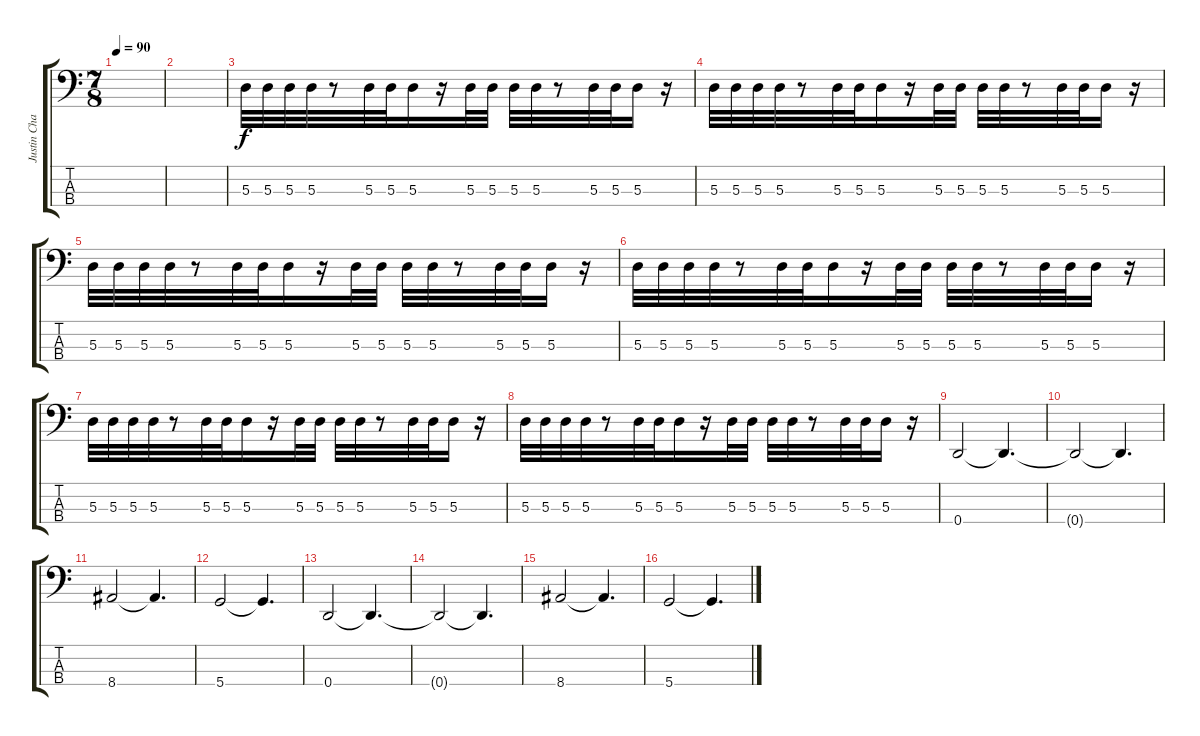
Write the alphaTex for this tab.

\track ("Justin Chancellor" "Justin Cha") {instrument electricbassfinger}
\staff {score tabs}
\tuning (G2 D2 A1 D1) {hide}
\ts (7 8)
\tempo 90
\clef f4
\ks c
|
|
5.3.32{instrument overdrivenguitar} 5.3.32 5.3.32 5.3.32 r.8 5.3.32 5.3.32 5.3.16 r.16 5.3.32 5.3.32 5.3.32 5.3.32 r.8 5.3.32 5.3.32 5.3.16 r.16 |
5.3.32 5.3.32 5.3.32 5.3.32 r.8 5.3.32 5.3.32 5.3.16 r.16 5.3.32 5.3.32 5.3.32 5.3.32 r.8 5.3.32 5.3.32 5.3.16 r.16 |
5.3.32 5.3.32 5.3.32 5.3.32 r.8 5.3.32 5.3.32 5.3.16 r.16 5.3.32 5.3.32 5.3.32 5.3.32 r.8 5.3.32 5.3.32 5.3.16 r.16 |
5.3.32 5.3.32 5.3.32 5.3.32 r.8 5.3.32 5.3.32 5.3.16 r.16 5.3.32 5.3.32 5.3.32 5.3.32 r.8 5.3.32 5.3.32 5.3.16 r.16 |
5.3.32 5.3.32 5.3.32 5.3.32 r.8 5.3.32 5.3.32 5.3.16 r.16 5.3.32 5.3.32 5.3.32 5.3.32 r.8 5.3.32 5.3.32 5.3.16 r.16 |
5.3.32 5.3.32 5.3.32 5.3.32 r.8 5.3.32 5.3.32 5.3.16 r.16 5.3.32 5.3.32 5.3.32 5.3.32 r.8 5.3.32 5.3.32 5.3.16 r.16 |
0.4.2 0.4{t}.4{d} |
0.4{t}.2 0.4{t}.4{d} |
8.4.2 8.4{t}.4{d} |
5.4.2 5.4{t}.4{d} |
0.4.2 0.4{t}.4{d} |
0.4{t}.2 0.4{t}.4{d} |
8.4.2 8.4{t}.4{d} |
5.4.2 5.4{t}.4{d}
